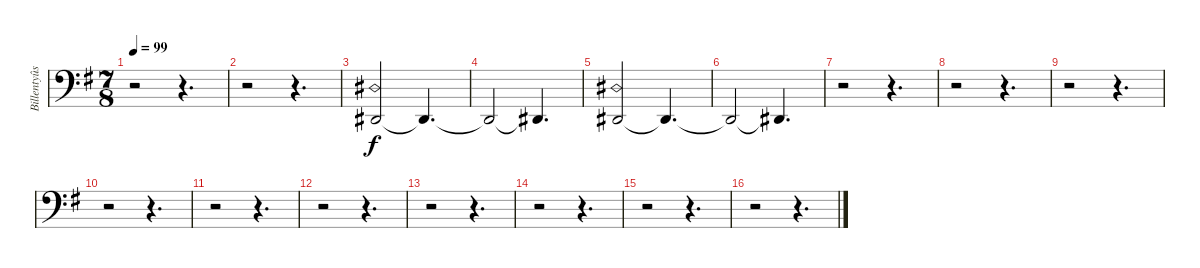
\track ("Billentyûs 2 (Mats Olausson)" "Billentyûs") {instrument stringensemble1}
\staff {score}
\tuning (C3 G2 D2 A1 E1 B0) {hide}
\ts (7 8)
\tempo 99
\clef f4
\ks g
r.2{dy f instrument stringensemble1} r.4{d} |
r.2 r.4{d} |
1.3{ph 12}.2 1.3{t}.4{d} |
1.3{t}.2 1.3{t}.4{d} |
1.3{ph 12}.2 1.3{t}.4{d} |
1.3{t}.2 1.3{t}.4{d} |
r.2 r.4{d} |
r.2 r.4{d} |
r.2 r.4{d} |
r.2 r.4{d} |
r.2 r.4{d} |
r.2 r.4{d} |
r.2 r.4{d} |
r.2 r.4{d} |
r.2 r.4{d} |
r.2 r.4{d}
